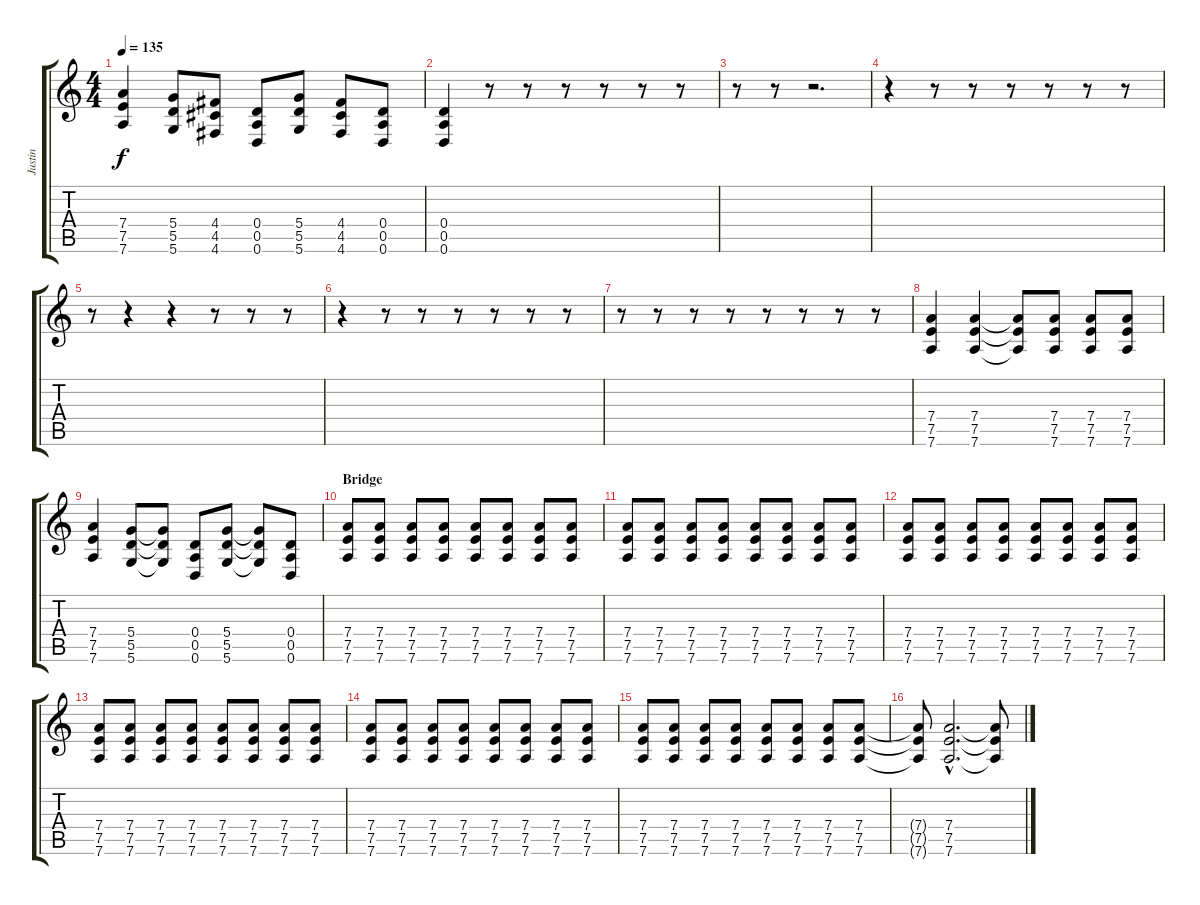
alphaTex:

\track ("Justin" "Justin") {instrument overdrivenguitar}
\staff {score tabs}
\tuning (E4 B3 G3 D3 A2 D2) {hide}
\ts (4 4)
\tempo 135
\clef g2
\ks c
(7.4 7.5 7.6).4{dy f} (5.4 5.5 5.6).8 (4.4 4.5 4.6).8 (0.4 0.5 0.6).8 (5.4 5.5 5.6).8 (4.4 4.5 4.6).8 (0.4 0.5 0.6).8 |
(0.4 0.5 0.6).4 r.8 r.8 r.8 r.8 r.8 r.8 |
r.8 r.8 r.2{d} |
r.4 r.8 r.8 r.8 r.8 r.8 r.8 |
r.8 r.4 r.4 r.8 r.8 r.8 |
r.4 r.8 r.8 r.8 r.8 r.8 r.8 |
r.8 r.8 r.8 r.8 r.8 r.8 r.8 r.8 |
(7.4 7.5 7.6).4 (7.4 7.5 7.6).4 (7.4{t} 7.5{t} 7.6{t}).8 (7.4 7.5 7.6).8 (7.4 7.5 7.6).8 (7.4 7.5 7.6).8 |
(7.4 7.5 7.6).4 (5.4 5.5 5.6).8 (5.4{t} 5.5{t} 5.6{t}).8 (0.4 0.5 0.6).8 (5.4 5.5 5.6).8 (5.4{t} 5.5{t} 5.6{t}).8 (0.4 0.5 0.6).8 |
\section ("" "Bridge")
(7.4 7.5 7.6).8 (7.4 7.5 7.6).8 (7.4 7.5 7.6).8 (7.4 7.5 7.6).8 (7.4 7.5 7.6).8 (7.4 7.5 7.6).8 (7.4 7.5 7.6).8 (7.4 7.5 7.6).8 |
(7.4 7.5 7.6).8 (7.4 7.5 7.6).8 (7.4 7.5 7.6).8 (7.4 7.5 7.6).8 (7.4 7.5 7.6).8 (7.4 7.5 7.6).8 (7.4 7.5 7.6).8 (7.4 7.5 7.6).8 |
(7.4 7.5 7.6).8 (7.4 7.5 7.6).8 (7.4 7.5 7.6).8 (7.4 7.5 7.6).8 (7.4 7.5 7.6).8 (7.4 7.5 7.6).8 (7.4 7.5 7.6).8 (7.4 7.5 7.6).8 |
(7.4 7.5 7.6).8 (7.4 7.5 7.6).8 (7.4 7.5 7.6).8 (7.4 7.5 7.6).8 (7.4 7.5 7.6).8 (7.4 7.5 7.6).8 (7.4 7.5 7.6).8 (7.4 7.5 7.6).8 |
(7.4 7.5 7.6).8 (7.4 7.5 7.6).8 (7.4 7.5 7.6).8 (7.4 7.5 7.6).8 (7.4 7.5 7.6).8 (7.4 7.5 7.6).8 (7.4 7.5 7.6).8 (7.4 7.5 7.6).8 |
(7.4 7.5 7.6).8 (7.4 7.5 7.6).8 (7.4 7.5 7.6).8 (7.4 7.5 7.6).8 (7.4 7.5 7.6).8 (7.4 7.5 7.6).8 (7.4 7.5 7.6).8 (7.4 7.5 7.6).8 |
(7.4{t} 7.5{t} 7.6{t}).8 (7.4{hac} 7.5{hac} 7.6{hac}).2{d} (7.4{t} 7.5{t} 7.6{t}).8
